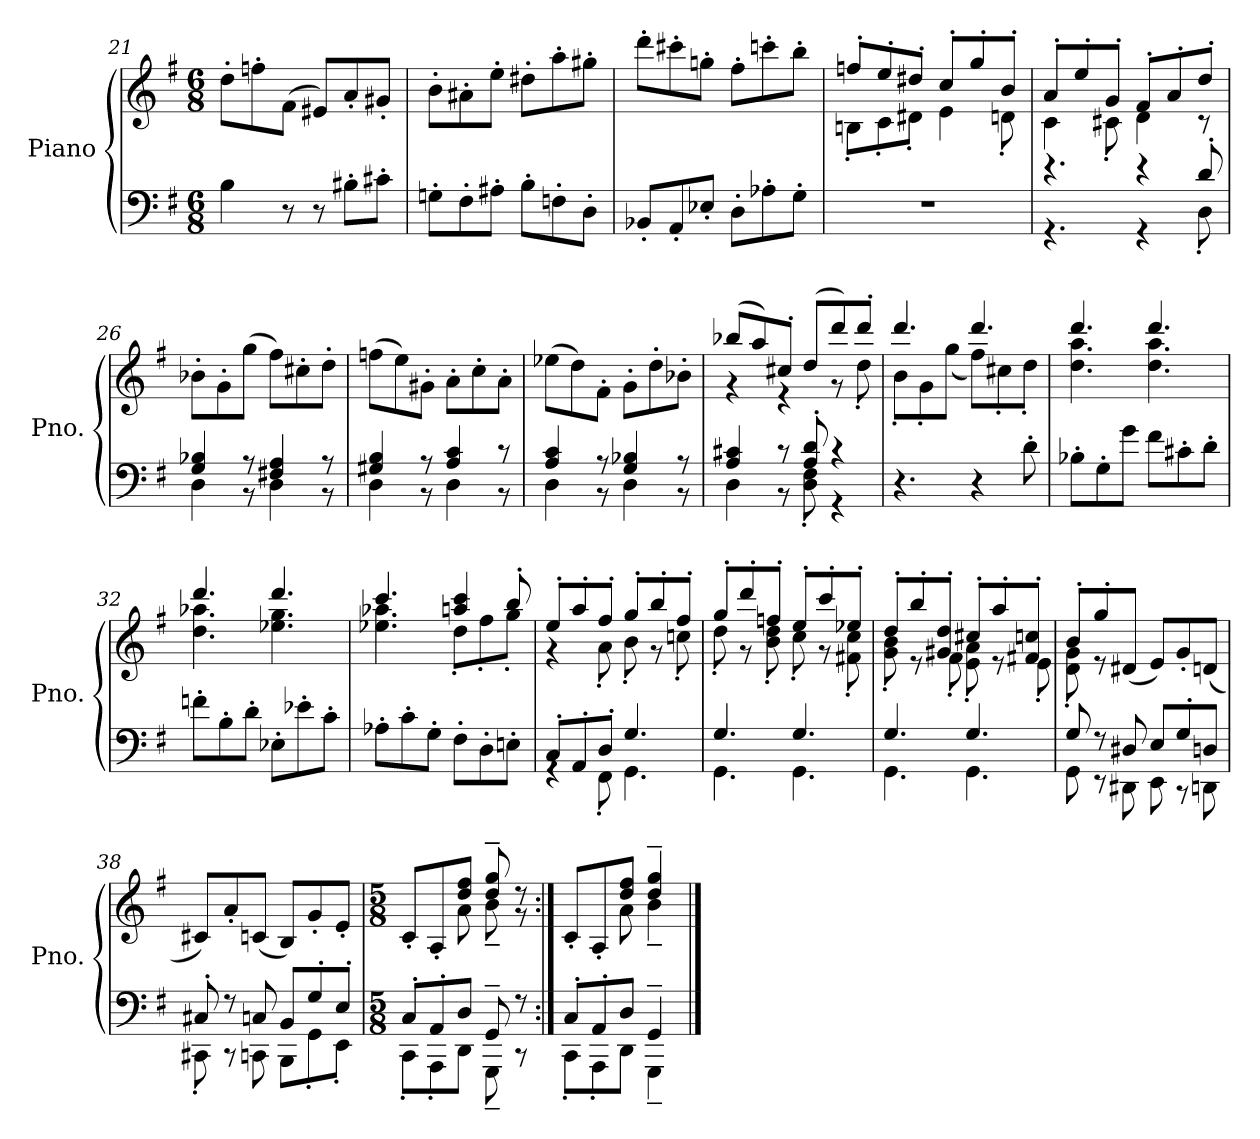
**kern	**kern
*part1	*part1
*staff2	*staff1
*I"Piano	*
*I'Pno.	*
*clefF4	*clefG2
*k[f#]	*k[f#]
*M6/8	*M6/8
=21	=21
4B\	8dd'\L
.	8ffn'\
8r	(>8f#\J
8r	8e#X/L)
8B#X'\L	8a'/
8c#X'\J	8g#X'/J
=22	=22
8Gn'\L	8b'\L
8F#'\	8a#X'\
8A#X'\J	8ee'\J
8B'\L	8dd#X'\L
8Fn'\	8aa'\
8D'\J	8gg#X'\J
!!LO:PB:g=z
=23	=23
8BB-X'/L	8ddd'\L
8AA'/	8ccc#X'\
8E-X'/J	8ggn'\J
8D'\L	8ff#'\L
8A-X'\	8cccn'\
8G'\J	8bb'\J
=24	=24
*	*^
2.r	8ffn'/L	8Bn'\L
.	8ee'/	8c'\
.	8dd#X'/J	8d#X'\J
.	8cc'/L	4e\
.	8gg'/	.
.	8b'/J	8dn'\
=25	=25	=25
*^	*	*
4.r	4.r	8a'/L	4c\
.	.	8ee'/	.
.	.	8g'/J	8c#X'\
4r	4r	8f#'/L	4d\
.	.	8a'/	.
8d'/	8D'\	8dd'/J	8r
*	*	*v	*v
=26	=26	=26
4G/ 4B-X/	4D\	8b-X'\L
.	.	8g'\
8r	8r	(>8gg\J
4F#X/ 4A/	4D\	8ff#\L)
.	.	8cc#X'\
8r	8r	8dd'\J
=27	=27	=27
4G#X/ 4B/	4D\	(>8ffn\L
.	.	8ee\)
8r	8r	8g#X'\J
4A/ 4c/	4D\	8a'\L
.	.	8cc'\
8r	8r	8a'\J
=28	=28	=28
4A/ 4c/	4D\	(>8ee-X\L
.	.	8dd\)
8r	8r	8f#'\J
4G/ 4B-X/	4D\	8g'\L
.	.	8dd'\
8r	8r	8b-X'\J
!!LO:LB:g=z
=29	=29	=29
*	*	*^
4A/ 4c#X/	4D\	(<8bb-X/L	4r
.	.	8aa/)	.
8r	8r	8cc#X'/J	4r
8A/' 8d/'	8D\' 8F#\'	(<8dd/L	.
4r	4r	8ddd/)	8r
.	.	8ddd'/J	8dd'\
*v	*v	*	*
=30	=30	=30
4.r	4.ddd/	8b'\L
.	.	8g'\
.	.	(<8gg\J
4r	4.ddd/	8ff#\L)
.	.	8cc#X'\
8d'\	.	8dd'\J
=31	=31	=31
8B-X'\L	4.ddd/	4.dd\ 4.aa\
8G'\	.	.
8g\J	.	.
8f#\L	4.ddd/	4.dd\ 4.aa\
8c#X'\	.	.
8d'\J	.	.
=32	=32	=32
8fn'\L	4.ddd/	4.dd\ 4.aa-X\
8B'\	.	.
8d'\J	.	.
8E-X'\L	4.ddd/	4.ee-X\ 4.gg\
8e-X'\	.	.
8c'\J	.	.
=33	=33	=33
8A-X'\L	4.ccc/	4.ee-X\ 4.aa-X\
8c'\	.	.
8G'\J	.	.
8F#'\L	4aan/ 4ccc/	8dd'\L
8D'\	.	8ff#'\
8En'\J	8bb'/	8gg'\J
=34	=34	=34
*^	*	*
8C'/L	4rGG	8ee'/L	4r
8AA'/	.	8aa'/	.
8D'/J	8FF#'\	8ff#'/J	8a'\
4.G/	4.GG\	8gg'/L	8b'\
.	.	8bb'/	8r
.	.	8ff#'/J	8ccn'\
!!LO:LB:g=z	!!
=35	=35	=35	=35
4.G/	4.GG\	8gg'/L	8dd'\
.	.	8ddd'/	8r
.	.	8ffn'/J	8b\' 8dd\'
4.G/	4.GG\	8ee'/L	8cc'\
.	.	8ccc'/	8r
.	.	8ee-X'/J	8f#X\' 8cc\'
=36	=36	=36	=36
4.G/	4.GG\	8dd'/L	8g\' 8b\'
.	.	8bb'/	8r
.	.	8g#X/' 8dd/'J	8f#'\
4.G/	4.GG\	8cc#X'/L	8e\' 8a\'
.	.	8aa'/	8r
.	.	8f#X/' 8ccn/'J	8e'\
=37	=37	=37	=37
8G/	8GG\	8b'/L	8d\' 8g\'
8r	8r	8gg'/	8r
8D#X/	8DD#X\	(<8d#X/J	2ryy
8E/L	8EE\	8e/L)	.
8G'/	8r	8g'/	.
8Dn/J	8DDn\	(<8dn/J	.
*	*	*v	*v
=38	=38	=38
8C#X'/	8CC#X'\	8c#X/L)
8r	8r	8a'/
8Cn/	8CCn\	(<8cn/J
8BB/L	8BBB\L	8B/L)
8G'/	8GG'\	8g'/
8E'/J	8EE'\J	8e'/J
=39	=39	=39
*M5/8	*	*M5/8
*	*	*^
8C'/L	8CC'\L	8c'/L	4ryy
8AA'/	8AAA'\	8A'/	.
8D/J	8DD\J	8dd/ 8ff#/J	8a\
8GG~/	8GGG~\	8dd/~ 8gg/~	8b~\
8r	8r	8r	8r
=40:|!	=40:|!	=40:|!	=40:|!
8C'/L	8CC'\L	8c'/L	4ryy
8AA'/	8AAA'\	8A'/	.
8D/J	8DD\J	8dd/ 8ff#/J	8a\
4GG~/	4GGG~\	4dd/~ 4gg/~	4b~\
*v	*v	*	*
*	*v	*v
==	==
*-	*-
